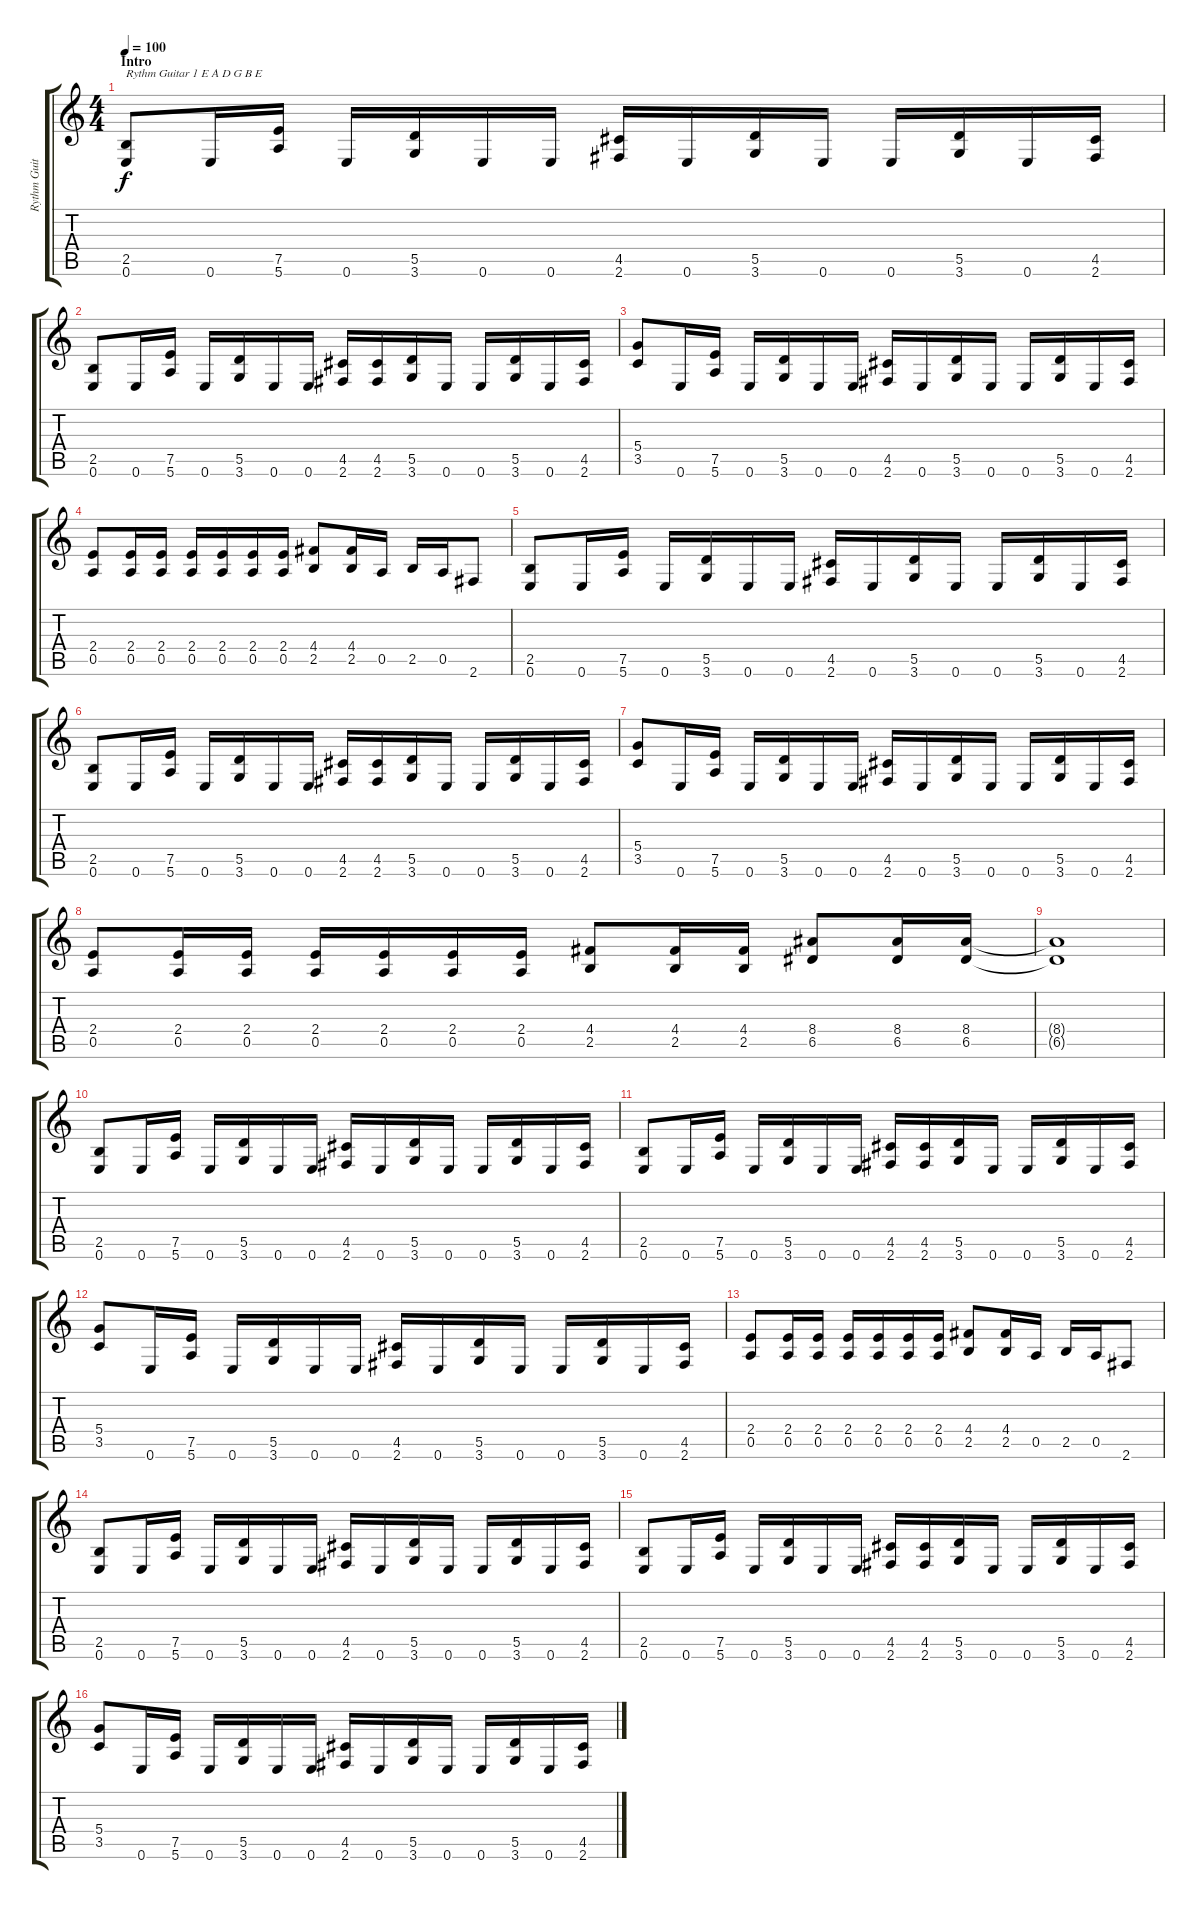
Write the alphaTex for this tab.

\track ("Rythm Guitar 1" "Rythm Guit") {instrument distortionguitar}
\staff {score tabs}
\tuning (E4 B3 G3 D3 A2 E2) {hide}
\ts (4 4)
\section ("" "Intro")
\tempo 100
\clef g2
\ks c
(2.5 0.6).8{txt "Rythm Guitar 1 E A D G B E" dy f instrument distortionguitar} 0.6.16 (7.5 5.6).16 0.6.16 (5.5 3.6).16 0.6.16 0.6.16 (4.5 2.6).16 0.6.16 (5.5 3.6).16 0.6.16 0.6.16 (5.5 3.6).16 0.6.16 (4.5 2.6).16 |
(2.5 0.6).8 0.6.16 (7.5 5.6).16 0.6.16 (5.5 3.6).16 0.6.16 0.6.16 (4.5 2.6).16 (4.5 2.6).16 (5.5 3.6).16 0.6.16 0.6.16 (5.5 3.6).16 0.6.16 (4.5 2.6).16 |
(5.4 3.5).8 0.6.16 (7.5 5.6).16 0.6.16 (5.5 3.6).16 0.6.16 0.6.16 (4.5 2.6).16 0.6.16 (5.5 3.6).16 0.6.16 0.6.16 (5.5 3.6).16 0.6.16 (4.5 2.6).16 |
(2.4 0.5).8 (2.4 0.5).16 (2.4 0.5).16 (2.4 0.5).16 (2.4 0.5).16 (2.4 0.5).16 (2.4 0.5).16 (4.4 2.5).8 (4.4 2.5).16 0.5.16 2.5.16 0.5.16 2.6.8 |
(2.5 0.6).8 0.6.16 (7.5 5.6).16 0.6.16 (5.5 3.6).16 0.6.16 0.6.16 (4.5 2.6).16 0.6.16 (5.5 3.6).16 0.6.16 0.6.16 (5.5 3.6).16 0.6.16 (4.5 2.6).16 |
(2.5 0.6).8 0.6.16 (7.5 5.6).16 0.6.16 (5.5 3.6).16 0.6.16 0.6.16 (4.5 2.6).16 (4.5 2.6).16 (5.5 3.6).16 0.6.16 0.6.16 (5.5 3.6).16 0.6.16 (4.5 2.6).16 |
(5.4 3.5).8 0.6.16 (7.5 5.6).16 0.6.16 (5.5 3.6).16 0.6.16 0.6.16 (4.5 2.6).16 0.6.16 (5.5 3.6).16 0.6.16 0.6.16 (5.5 3.6).16 0.6.16 (4.5 2.6).16 |
(2.4 0.5).8 (2.4 0.5).16 (2.4 0.5).16 (2.4 0.5).16 (2.4 0.5).16 (2.4 0.5).16 (2.4 0.5).16 (4.4 2.5).8 (4.4 2.5).16 (4.4 2.5).16 (8.4 6.5).8 (8.4 6.5).16 (8.4 6.5).16 |
(8.4{t} 6.5{t}).1 |
(2.5 0.6).8 0.6.16 (7.5 5.6).16 0.6.16 (5.5 3.6).16 0.6.16 0.6.16 (4.5 2.6).16 0.6.16 (5.5 3.6).16 0.6.16 0.6.16 (5.5 3.6).16 0.6.16 (4.5 2.6).16 |
(2.5 0.6).8 0.6.16 (7.5 5.6).16 0.6.16 (5.5 3.6).16 0.6.16 0.6.16 (4.5 2.6).16 (4.5 2.6).16 (5.5 3.6).16 0.6.16 0.6.16 (5.5 3.6).16 0.6.16 (4.5 2.6).16 |
(5.4 3.5).8 0.6.16 (7.5 5.6).16 0.6.16 (5.5 3.6).16 0.6.16 0.6.16 (4.5 2.6).16 0.6.16 (5.5 3.6).16 0.6.16 0.6.16 (5.5 3.6).16 0.6.16 (4.5 2.6).16 |
(2.4 0.5).8 (2.4 0.5).16 (2.4 0.5).16 (2.4 0.5).16 (2.4 0.5).16 (2.4 0.5).16 (2.4 0.5).16 (4.4 2.5).8 (4.4 2.5).16 0.5.16 2.5.16 0.5.16 2.6.8 |
(2.5 0.6).8 0.6.16 (7.5 5.6).16 0.6.16 (5.5 3.6).16 0.6.16 0.6.16 (4.5 2.6).16 0.6.16 (5.5 3.6).16 0.6.16 0.6.16 (5.5 3.6).16 0.6.16 (4.5 2.6).16 |
(2.5 0.6).8 0.6.16 (7.5 5.6).16 0.6.16 (5.5 3.6).16 0.6.16 0.6.16 (4.5 2.6).16 (4.5 2.6).16 (5.5 3.6).16 0.6.16 0.6.16 (5.5 3.6).16 0.6.16 (4.5 2.6).16 |
(5.4 3.5).8 0.6.16 (7.5 5.6).16 0.6.16 (5.5 3.6).16 0.6.16 0.6.16 (4.5 2.6).16 0.6.16 (5.5 3.6).16 0.6.16 0.6.16 (5.5 3.6).16 0.6.16 (4.5 2.6).16
